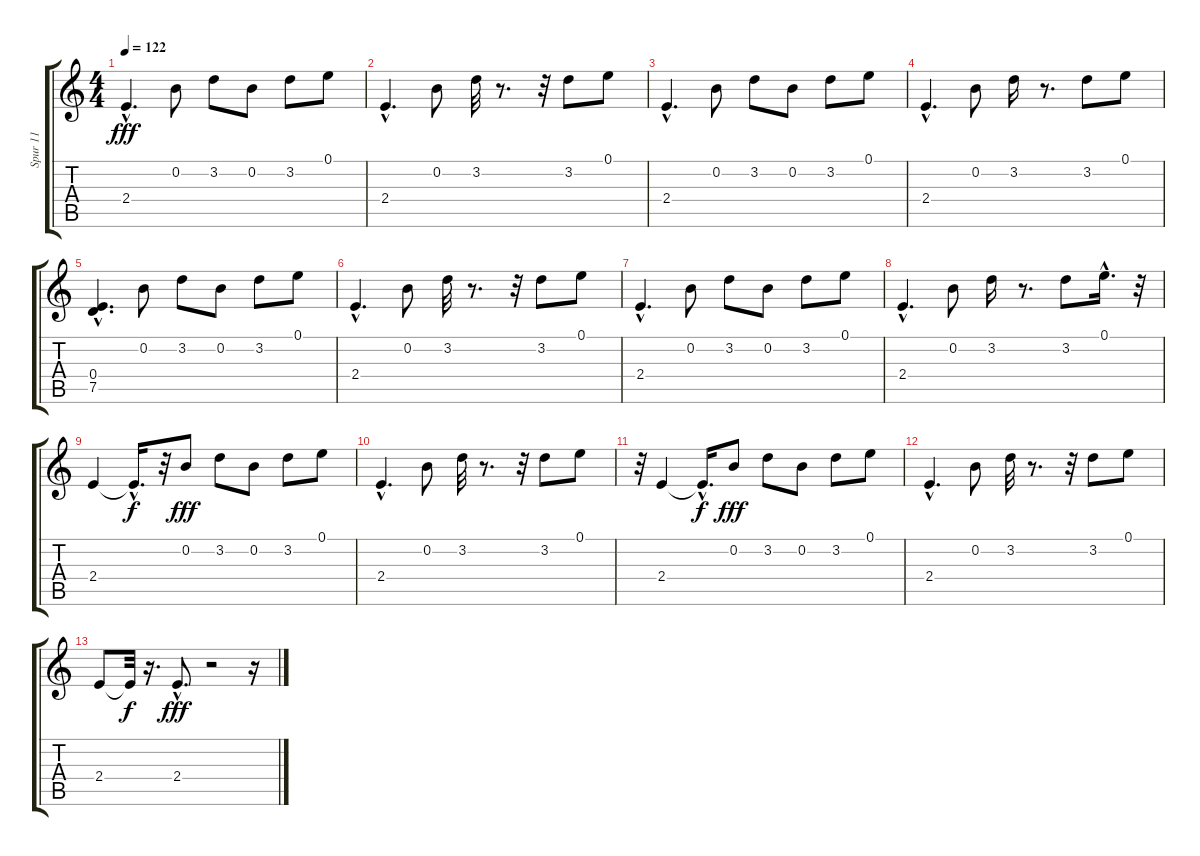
\track ("Spur 11" "Spur 11") {instrument electricbassfinger}
\staff {score tabs}
\tuning (E4 B3 G3 D3 A2 E2) {hide}
\ts (4 4)
\tempo 122
\clef g2
\ks c
2.4{hac}.4{d dy fff} 0.2.8 3.2.8 0.2.8 3.2.8 0.1.8 |
2.4{hac}.4{d} 0.2.8 3.2.32 r.8{d} r.32 3.2.8 0.1.8 |
2.4{hac}.4{d} 0.2.8 3.2.8 0.2.8 3.2.8 0.1.8 |
2.4{hac}.4{d} 0.2.8 3.2.16 r.8{d} 3.2.8 0.1.8 |
(0.4 7.5{hac}).4{d} 0.2.8 3.2.8 0.2.8 3.2.8 0.1.8 |
2.4{hac}.4{d} 0.2.8 3.2.32 r.8{d} r.32 3.2.8 0.1.8 |
2.4{hac}.4{d} 0.2.8 3.2.8 0.2.8 3.2.8 0.1.8 |
2.4{hac}.4{d} 0.2.8 3.2.16 r.8{d} 3.2.8 0.1{hac}.16{d} r.32 |
2.4.4 2.4{hac t}.16{d dy f} r.32 0.2.8{dy fff} 3.2.8 0.2.8 3.2.8 0.1.8 |
2.4{hac}.4{d} 0.2.8 3.2.32 r.8{d} r.32 3.2.8 0.1.8 |
r.32 2.4.4 2.4{hac t}.16{d dy f} 0.2.8{dy fff} 3.2.8 0.2.8 3.2.8 0.1.8 |
2.4{hac}.4{d} 0.2.8 3.2.32 r.8{d} r.32 3.2.8 0.1.8 |
2.4.8 2.4{t}.32{dy f} r.16{d} 2.4{hac}.8{d dy fff} r.2 r.16
